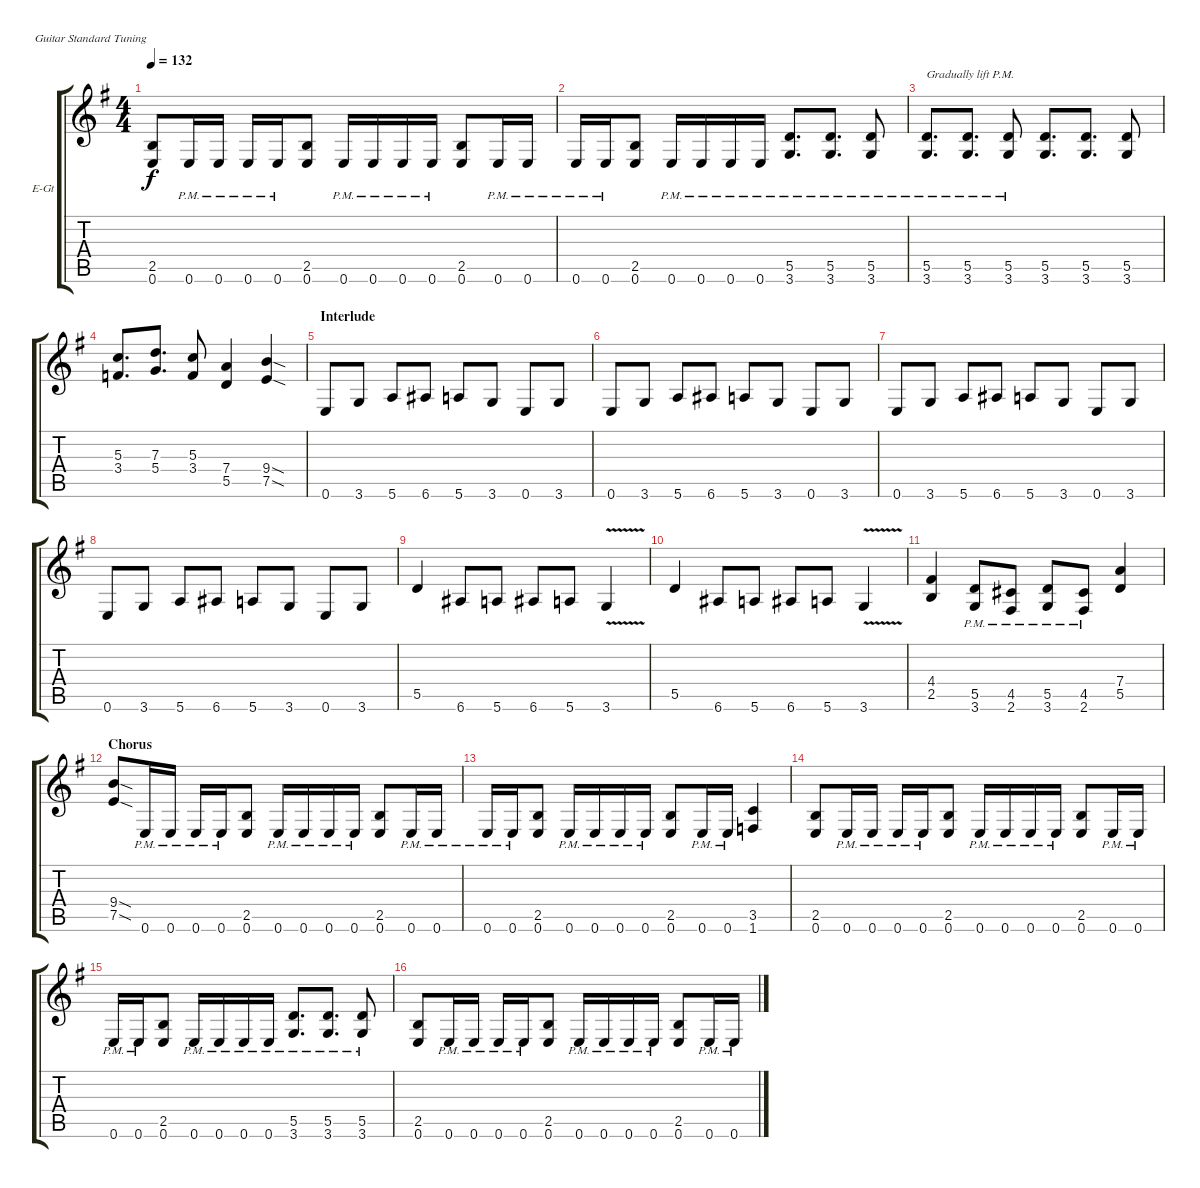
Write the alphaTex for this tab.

\bracketExtendMode groupsimilarinstruments
\firstSystemTrackNameOrientation horizontal
\otherSystemsTrackNameOrientation horizontal
\track ("Guitar 1" "E-Gt") {instrument distortionguitar}
\staff {score tabs}
\tuning (E4 B3 G3 D3 A2 E2)
\ts (4 4)
\tempo 132
\clef g2
\ks g
(2.5 0.6).8{dy f} 0.6{pm}.16 0.6{pm}.16 0.6{pm}.16 0.6{pm}.16 (2.5 0.6).8 0.6{pm}.16 0.6{pm}.16 0.6{pm}.16 0.6{pm}.16 (2.5 0.6).8 0.6{pm}.16 0.6{pm}.16 |
0.6{pm}.16 0.6{pm}.16 (2.5 0.6).8 0.6{pm}.16 0.6{pm}.16 0.6{pm}.16 0.6{pm}.16 (5.5{pm} 3.6{pm}).8{d} (5.5{pm} 3.6{pm}).8{d} (5.5{pm} 3.6{pm}).8 |
(5.5{pm} 3.6{pm}).8{d txt "Gradually lift P.M."} (5.5{pm} 3.6{pm}).8{d} (5.5{pm} 3.6{pm}).8 (5.5 3.6).8{d} (5.5 3.6).8{d} (5.5 3.6).8 |
(5.3 3.4).8{d} (7.3 5.4).8{d} (5.3 3.4).8 (7.4 5.5).4 (7.5{sod} 9.4{sod}).4 |
\section ("" "Interlude")
0.6.8 3.6.8 5.6.8 6.6.8 5.6.8 3.6.8 0.6.8 3.6.8 |
0.6.8 3.6.8 5.6.8 6.6.8 5.6.8 3.6.8 0.6.8 3.6.8 |
0.6.8 3.6.8 5.6.8 6.6.8 5.6.8 3.6.8 0.6.8 3.6.8 |
0.6.8 3.6.8 5.6.8 6.6.8 5.6.8 3.6.8 0.6.8 3.6.8 |
5.5.4 6.6.8 5.6.8 6.6.8 5.6.8 3.6{v}.4 |
5.5.4 6.6.8 5.6.8 6.6.8 5.6.8 3.6{v}.4 |
(4.4 2.5).4 (5.5{pm} 3.6{pm}).8 (4.5{pm} 2.6{pm}).8 (5.5{pm} 3.6{pm}).8 (4.5{pm} 2.6{pm}).8 (7.4 5.5).4 |
\section ("" "Chorus")
(9.4{sod} 7.5{sod}).8 0.6{pm}.16 0.6{pm}.16 0.6{pm}.16 0.6{pm}.16 (2.5 0.6).8 0.6{pm}.16 0.6{pm}.16 0.6{pm}.16 0.6{pm}.16 (2.5 0.6).8 0.6{pm}.16 0.6{pm}.16 |
0.6{pm}.16 0.6{pm}.16 (2.5 0.6).8 0.6{pm}.16 0.6{pm}.16 0.6{pm}.16 0.6{pm}.16 (2.5 0.6).8 0.6{pm}.16 0.6{pm}.16 (3.5 1.6).4 |
(2.5 0.6).8 0.6{pm}.16 0.6{pm}.16 0.6{pm}.16 0.6{pm}.16 (2.5 0.6).8 0.6{pm}.16 0.6{pm}.16 0.6{pm}.16 0.6{pm}.16 (2.5 0.6).8 0.6{pm}.16 0.6{pm}.16 |
0.6{pm}.16 0.6{pm}.16 (2.5 0.6).8 0.6{pm}.16 0.6{pm}.16 0.6{pm}.16 0.6{pm}.16 (5.5{pm} 3.6{pm}).8{d} (5.5{pm} 3.6{pm}).8{d} (5.5{pm} 3.6{pm}).8 |
(2.5 0.6).8 0.6{pm}.16 0.6{pm}.16 0.6{pm}.16 0.6{pm}.16 (2.5 0.6).8 0.6{pm}.16 0.6{pm}.16 0.6{pm}.16 0.6{pm}.16 (2.5 0.6).8 0.6{pm}.16 0.6{pm}.16
